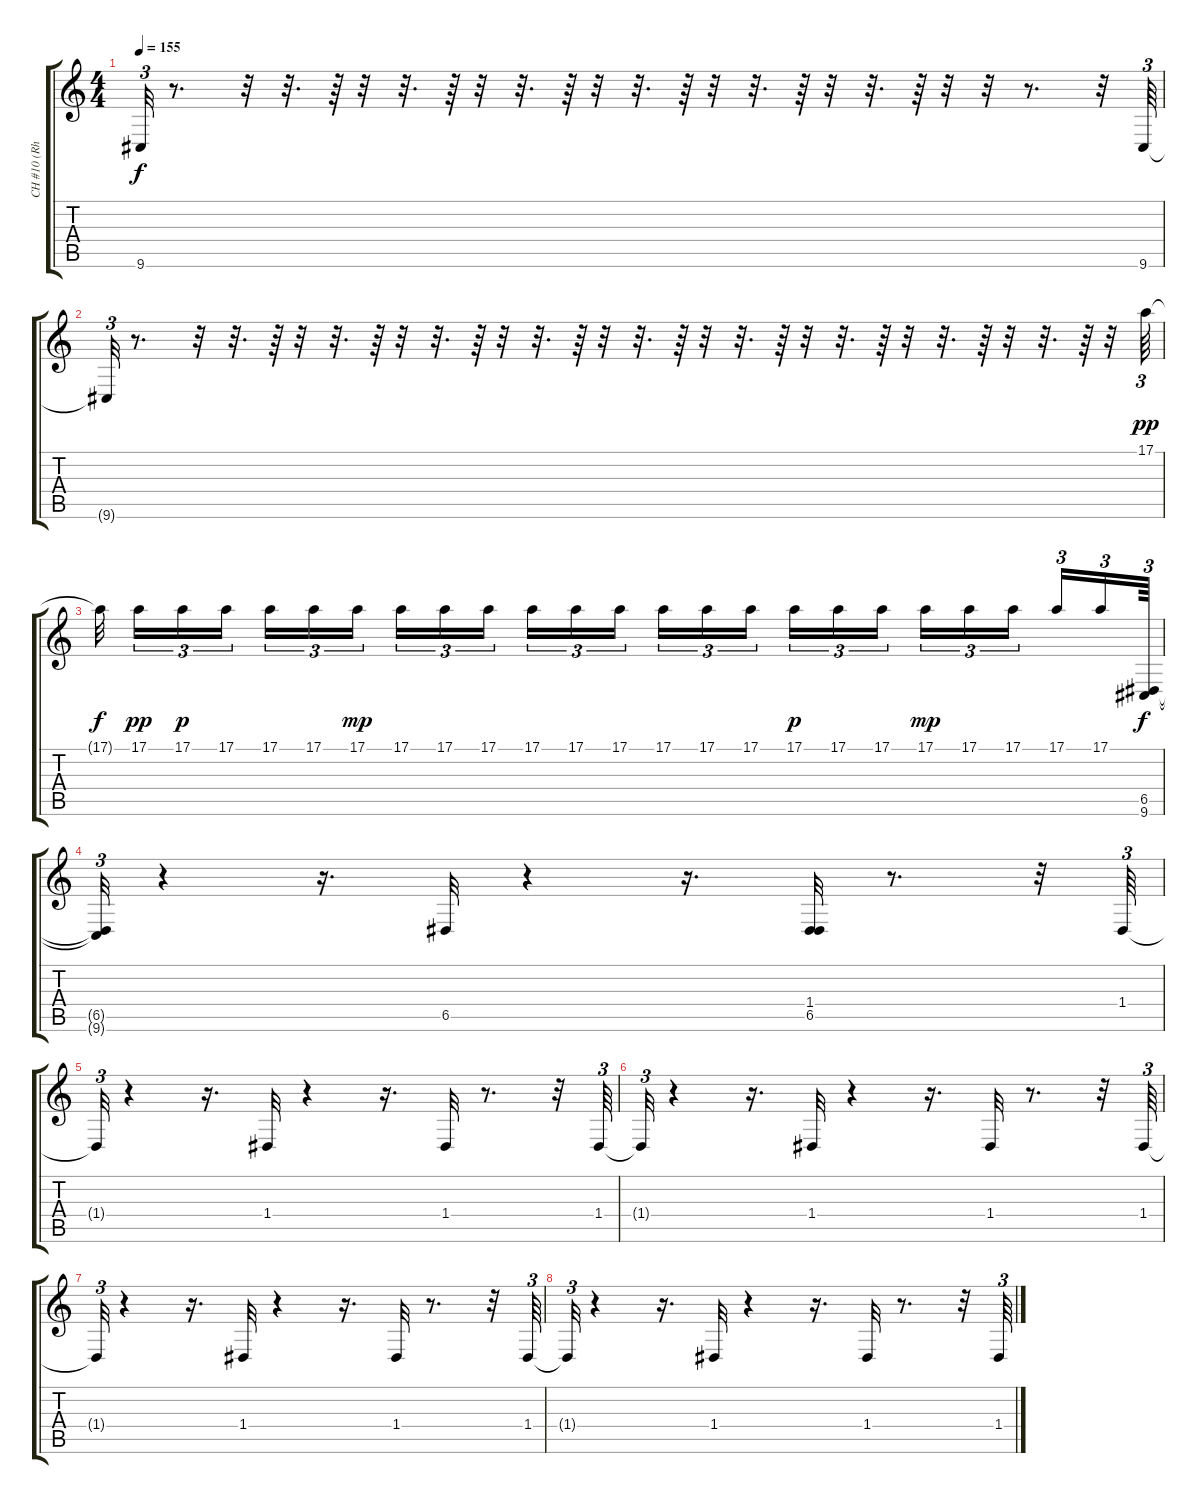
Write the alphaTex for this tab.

\track ("CH #10 (Rhythm channel)" "CH #10 (Rh") {instrument acousticgrandpiano}
\staff {score tabs}
\tuning (E4 B3 G3 D3 A2 E2) {hide}
\ts (4 4)
\tempo 155
\clef g2
\ks c
9.6{t}.32{tu (3 2) dy f} r.8{d} r.32 r.32{d} r.64 r.32 r.32{d} r.64 r.32 r.32{d} r.64 r.32 r.32{d} r.64 r.32 r.32{d} r.64 r.32 r.32{d} r.64 r.32 r.32 r.8{d} r.32 9.6.64{tu (3 2)} |
9.6{t}.32{tu (3 2)} r.8{d} r.32 r.32{d} r.64 r.32 r.32{d} r.64 r.32 r.32{d} r.64 r.32 r.32{d} r.64 r.32 r.32{d} r.64 r.32 r.32{d} r.64 r.32 r.32{d} r.64 r.32 r.32{d} r.64 r.32 r.32{d} r.64 r.32 17.1.64{tu (3 2) dy pp} |
17.1{t}.32{dy f beam splitsecondary} 17.1.16{tu (3 2) dy pp} 17.1.16{tu (3 2) dy p} 17.1.16{tu (3 2) beam splitsecondary} 17.1.16{tu (3 2)} 17.1.16{tu (3 2)} 17.1.16{tu (3 2) dy mp} 17.1.16{tu (3 2)} 17.1.16{tu (3 2)} 17.1.16{tu (3 2) beam splitsecondary} 17.1.16{tu (3 2)} 17.1.16{tu (3 2)} 17.1.16{tu (3 2)} 17.1.16{tu (3 2)} 17.1.16{tu (3 2)} 17.1.16{tu (3 2) beam splitsecondary} 17.1.16{tu (3 2) dy p} 17.1.16{tu (3 2)} 17.1.16{tu (3 2)} 17.1.16{tu (3 2) dy mp} 17.1.16{tu (3 2)} 17.1.16{tu (3 2) beam splitsecondary} 17.1.16{tu (3 2)} 17.1.16{tu (3 2)} (6.5 9.6).64{tu (3 2) dy f} |
(6.5{t} 9.6{t}).32{tu (3 2)} r.4 r.16{d} 6.5.32 r.4 r.16{d} (1.4 6.5).32 r.8{d} r.32 1.4.64{tu (3 2)} |
1.4{t}.32{tu (3 2)} r.4 r.16{d} 1.4.32 r.4 r.16{d} 1.4.32 r.8{d} r.32 1.4.64{tu (3 2)} |
1.4{t}.32{tu (3 2)} r.4 r.16{d} 1.4.32 r.4 r.16{d} 1.4.32 r.8{d} r.32 1.4.64{tu (3 2)} |
1.4{t}.32{tu (3 2)} r.4 r.16{d} 1.4.32 r.4 r.16{d} 1.4.32 r.8{d} r.32 1.4.64{tu (3 2)} |
1.4{t}.32{tu (3 2)} r.4 r.16{d} 1.4.32 r.4 r.16{d} 1.4.32 r.8{d} r.32 1.4.64{tu (3 2)}
